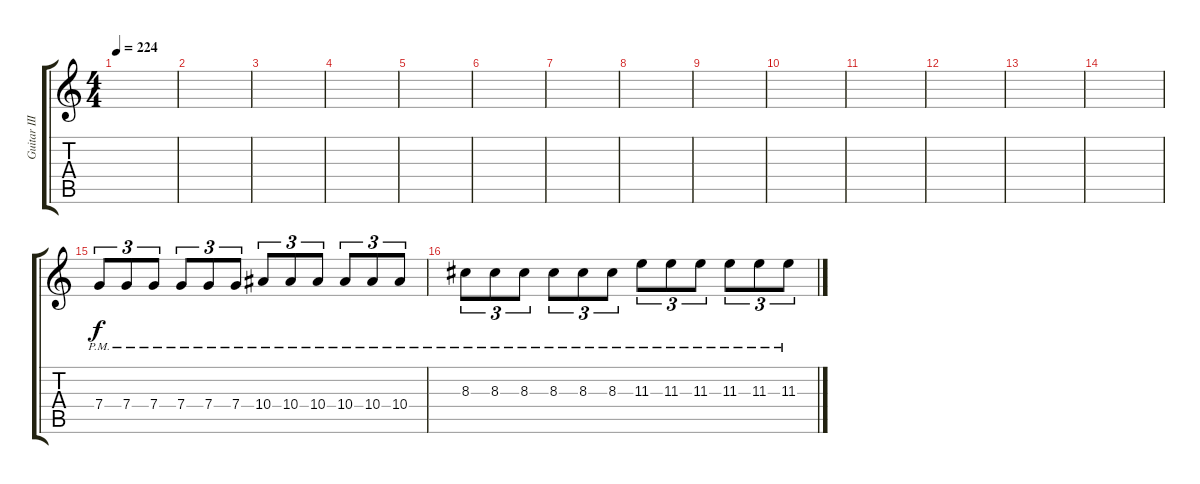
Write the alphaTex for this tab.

\track ("Guitar III" "Guitar III") {instrument distortionguitar}
\staff {score tabs}
\tuning (D4 A3 F3 C3 G2 D2) {hide}
\ts (4 4)
\tempo 224
\clef g2
\ks c
|
|
|
|
|
|
|
|
|
|
|
|
|
|
7.4{pm}.8{tu (3 2) volume 14 balance 4} 7.4{pm}.8{tu (3 2)} 7.4{pm}.8{tu (3 2)} 7.4{pm}.8{tu (3 2)} 7.4{pm}.8{tu (3 2)} 7.4{pm}.8{tu (3 2)} 10.4{pm}.8{tu (3 2)} 10.4{pm}.8{tu (3 2)} 10.4{pm}.8{tu (3 2)} 10.4{pm}.8{tu (3 2)} 10.4{pm}.8{tu (3 2)} 10.4{pm}.8{tu (3 2)} |
8.3{pm}.8{tu (3 2)} 8.3{pm}.8{tu (3 2)} 8.3{pm}.8{tu (3 2)} 8.3{pm}.8{tu (3 2)} 8.3{pm}.8{tu (3 2)} 8.3{pm}.8{tu (3 2)} 11.3{pm}.8{tu (3 2)} 11.3{pm}.8{tu (3 2)} 11.3{pm}.8{tu (3 2)} 11.3{pm}.8{tu (3 2)} 11.3{pm}.8{tu (3 2)} 11.3{pm}.8{tu (3 2)}
